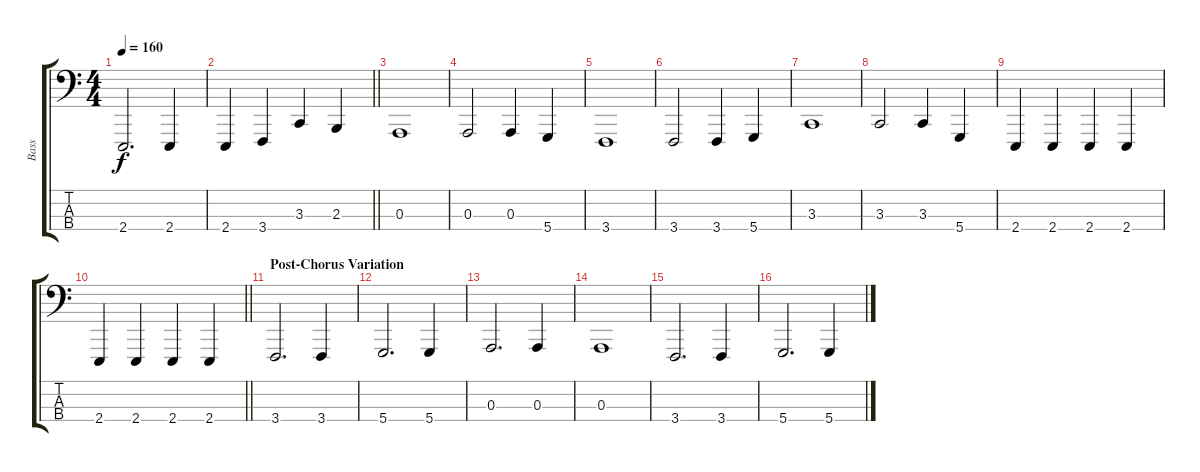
\track ("Bass" "Bass") {instrument lead8bassandlead}
\staff {score tabs}
\tuning (G2 D2 A1 D1) {hide}
\ts (4 4)
\tempo 160
\clef f4
\ks c
2.4.2{d dy f} 2.4.4 |
\barLineRight lightlight
2.4.4 3.4.4 3.3.4 2.3.4 |
0.3.1 |
0.3.2 0.3.4 5.4.4 |
3.4.1 |
3.4.2 3.4.4 5.4.4 |
3.3.1 |
3.3.2 3.3.4 5.4.4 |
2.4.4 2.4.4 2.4.4 2.4.4 |
\barLineRight lightlight
2.4.4 2.4.4 2.4.4 2.4.4 |
\section ("" "Post-Chorus Variation")
3.4.2{d} 3.4.4 |
5.4.2{d} 5.4.4 |
0.3.2{d} 0.3.4 |
0.3.1 |
3.4.2{d} 3.4.4 |
5.4.2{d} 5.4.4
